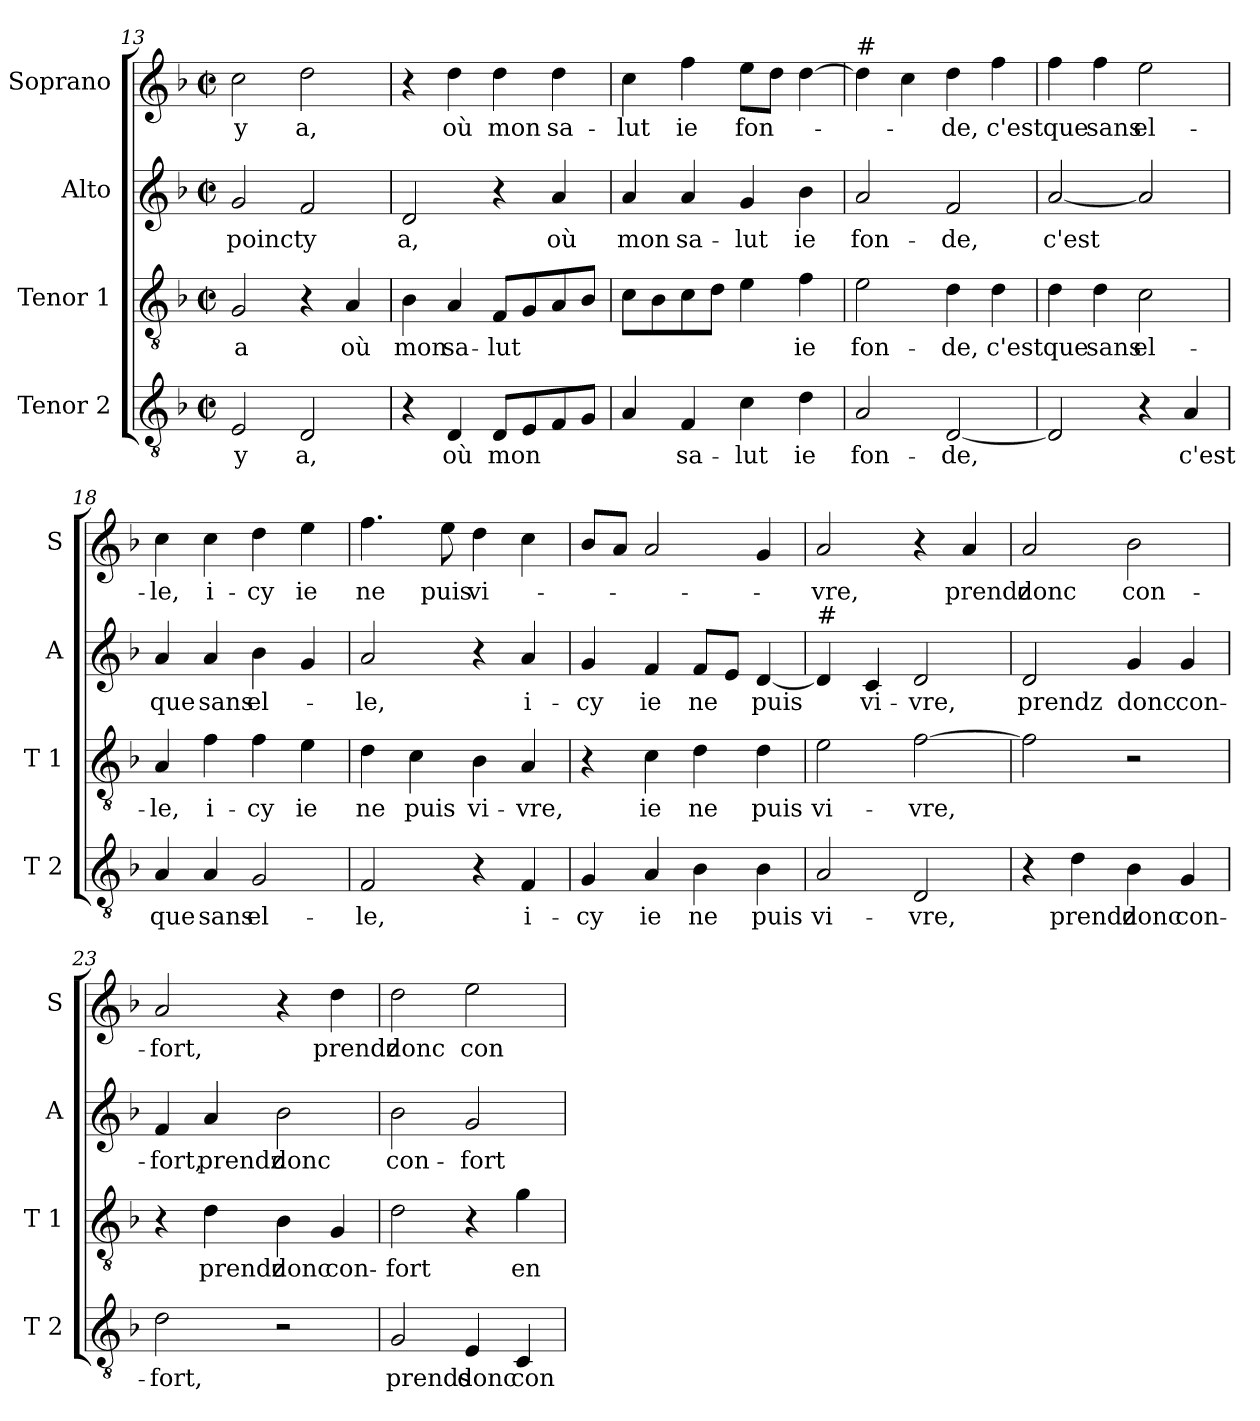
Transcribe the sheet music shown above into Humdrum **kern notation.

**kern	**text	**kern	**text	**kern	**text	**kern	**text
*part4	*part4	*part3	*part3	*part2	*part2	*part1	*part1
*staff4	*staff4	*staff3	*staff3	*staff2	*staff2	*staff1	*staff1
*I"Tenor 2	*	*I"Tenor 1	*	*I"Alto	*	*I"Soprano	*
*I'T 2	*	*I'T 1	*	*I'A	*	*I'S	*
*clefGv2	*	*clefGv2	*	*clefG2	*	*clefG2	*
*k[b-]	*	*k[b-]	*	*k[b-]	*	*k[b-]	*
*F:	*	*F:	*	*F:	*	*F:	*
*M2/2	*	*M2/2	*	*M2/2	*	*M2/2	*
*met(c|)	*	*met(c|)	*	*met(c|)	*	*met(c|)	*
=13	=13	=13	=13	=13	=13	=13	=13
!	!LO:LY:b	!	!LO:LY:b	!	!LO:LY:b	!	!LO:LY:b
2E/	y	2G/	a	2g/	poinct	2cc\	y
!	!LO:LY:b	!	!	!	!LO:LY:b	!	!LO:LY:b
2D/	a,	4r	.	2f/	y	2dd\	a,
!	!	!	!LO:LY:b	!	!	!	!
.	.	4A/	où	.	.	.	.
=14	=14	=14	=14	=14	=14	=14	=14
!	!	!	!LO:LY:b	!	!LO:LY:b	!	!
4r	.	4B-\	mon	2d/	a,	4r	.
!	!LO:LY:b	!	!LO:LY:b	!	!	!	!LO:LY:b
4D/	où	4A/	sa-	.	.	4dd\	où
!	!LO:LY:b	!	!LO:LY:b	!	!	!	!LO:LY:b
8D/L	mon	8F/L	-lut	4r	.	4dd\	mon
8E/	.	8G/	.	.	.	.	.
!	!	!	!	!	!LO:LY:b	!	!LO:LY:b
8F/	.	8A/	.	4a/	où	4dd\	sa-
8G/J	.	8B-/J	.	.	.	.	.
=15	=15	=15	=15	=15	=15	=15	=15
!	!	!	!	!	!LO:LY:b	!	!LO:LY:b
4A/	.	8c\L	.	4a/	mon	4cc\	-lut
.	.	8B-\	.	.	.	.	.
!	!LO:LY:b	!	!	!	!LO:LY:b	!	!LO:LY:b
4F/	sa-	8c\	.	4a/	sa-	4ff\	ie
.	.	8d\J	.	.	.	.	.
!	!LO:LY:b	!	!	!	!LO:LY:b	!	!LO:LY:b
4c\	-lut	4e\	.	4g/	-lut	8ee\L	fon-
.	.	.	.	.	.	8dd\J	.
!	!LO:LY:b	!	!LO:LY:b	!	!LO:LY:b	!	!
4d\	ie	4f\	ie	4b-\	ie	[4dd\	.
!!LO:LB:g=z
=16	=16	=16	=16	=16	=16	=16	=16
!	!	!	!	!	!	!LO:TX:a:t=#	!
!	!LO:LY:b	!	!LO:LY:b	!	!LO:LY:b	!	!
2A/	fon-	2e\	fon-	2a/	fon-	4dd\]	.
.	.	.	.	.	.	4cc\	.
!	!LO:LY:b	!	!LO:LY:b	!	!LO:LY:b	!	!LO:LY:b
[2D/	-de,	4d\	-de,	2f/	-de,	4dd\	-de,
!	!	!	!LO:LY:b	!	!	!	!LO:LY:b
.	.	4d\	c'est	.	.	4ff\	c'est
=17	=17	=17	=17	=17	=17	=17	=17
!	!	!	!LO:LY:b	!	!LO:LY:b	!	!LO:LY:b
2D/]	.	4d\	que	[2a/	c'est	4ff\	que
!	!	!	!LO:LY:b	!	!	!	!LO:LY:b
.	.	4d\	sans	.	.	4ff\	sans
!	!	!	!LO:LY:b	!	!	!	!LO:LY:b
4r	.	2c\	el-	2a/]	.	2ee\	el-
!	!LO:LY:b	!	!	!	!	!	!
4A/	c'est	.	.	.	.	.	.
=18	=18	=18	=18	=18	=18	=18	=18
!	!LO:LY:b	!	!LO:LY:b	!	!LO:LY:b	!	!LO:LY:b
4A/	que	4A/	-le,	4a/	que	4cc\	-le,
!	!LO:LY:b	!	!LO:LY:b	!	!LO:LY:b	!	!LO:LY:b
4A/	sans	4f\	i-	4a/	sans	4cc\	i-
!	!LO:LY:b	!	!LO:LY:b	!	!LO:LY:b	!	!LO:LY:b
2G/	el-	4f\	-cy	4b-\	el-	4dd\	-cy
!	!	!	!LO:LY:b	!	!	!	!LO:LY:b
.	.	4e\	ie	4g/	.	4ee\	ie
=19	=19	=19	=19	=19	=19	=19	=19
!	!LO:LY:b	!	!LO:LY:b	!	!LO:LY:b	!	!LO:LY:b
2F/	-le,	4d\	ne	2a/	-le,	4.ff\	ne
!	!	!	!LO:LY:b	!	!	!	!
.	.	4c\	puis	.	.	.	.
!	!	!	!	!	!	!	!LO:LY:b
.	.	.	.	.	.	8ee\	puis
!	!	!	!LO:LY:b	!	!	!	!LO:LY:b
4r	.	4B-\	vi-	4r	.	4dd\	vi-
!	!LO:LY:b	!	!LO:LY:b	!	!LO:LY:b	!	!
4F/	i-	4A/	-vre,	4a/	i-	4cc\	.
=20	=20	=20	=20	=20	=20	=20	=20
!	!LO:LY:b	!	!	!	!LO:LY:b	!	!
4G/	-cy	4r	.	4g/	-cy	8b-/L	.
.	.	.	.	.	.	8a/J	.
!	!LO:LY:b	!	!LO:LY:b	!	!LO:LY:b	!	!
4A/	ie	4c\	ie	4f/	ie	2a/	.
!	!LO:LY:b	!	!LO:LY:b	!	!LO:LY:b	!	!
4B-\	ne	4d\	ne	8f/L	ne	.	.
.	.	.	.	8e/J	.	.	.
!	!LO:LY:b	!	!LO:LY:b	!	!LO:LY:b	!	!
4B-\	puis	4d\	puis	[4d/	puis	4g/	.
!!LO:LB:g=z
=21	=21	=21	=21	=21	=21	=21	=21
!	!	!	!	!LO:TX:a:t=#	!	!	!
!	!LO:LY:b	!	!LO:LY:b	!	!	!	!LO:LY:b
2A/	vi-	2e\	vi-	4d/]	.	2a/	-vre,
!	!	!	!	!	!LO:LY:b	!	!
.	.	.	.	4c/	vi-	.	.
!	!LO:LY:b	!	!LO:LY:b	!	!LO:LY:b	!	!
2D/	-vre,	[2f\	-vre,	2d/	-vre,	4r	.
!	!	!	!	!	!	!	!LO:LY:b
.	.	.	.	.	.	4a/	prendz
=22	=22	=22	=22	=22	=22	=22	=22
!	!	!	!	!	!LO:LY:b	!	!LO:LY:b
4r	.	2f\]	.	2d/	prendz	2a/	donc
!	!LO:LY:b	!	!	!	!	!	!
4d\	prendz	.	.	.	.	.	.
!	!LO:LY:b	!	!	!	!LO:LY:b	!	!LO:LY:b
4B-\	donc	2r	.	4g/	donc	2b-\	con-
!	!LO:LY:b	!	!	!	!LO:LY:b	!	!
4G/	con-	.	.	4g/	con-	.	.
=23	=23	=23	=23	=23	=23	=23	=23
!	!LO:LY:b	!	!	!	!LO:LY:b	!	!LO:LY:b
2d\	-fort,	4r	.	4f/	-fort,	2a/	-fort,
!	!	!	!LO:LY:b	!	!LO:LY:b	!	!
.	.	4d\	prendz	4a/	prendz	.	.
!	!	!	!LO:LY:b	!	!LO:LY:b	!	!
2r	.	4B-\	donc	2b-\	donc	4r	.
!	!	!	!LO:LY:b	!	!	!	!LO:LY:b
.	.	4G/	con-	.	.	4dd\	prendz
=24	=24	=24	=24	=24	=24	=24	=24
!	!LO:LY:b	!	!LO:LY:b	!	!LO:LY:b	!	!LO:LY:b
2G/	prends	2d\	-fort	2b-\	con-	2dd\	donc
!	!LO:LY:b	!	!	!	!LO:LY:b	!	!LO:LY:b
4E/	donc	4r	.	2g/	-fort	2ee\	con-
!	!LO:LY:b	!	!LO:LY:b	!	!	!	!
4C/	con-	4g\	en	.	.	.	.
=	=	=	=	=	=	=	=
*-	*-	*-	*-	*-	*-	*-	*-
